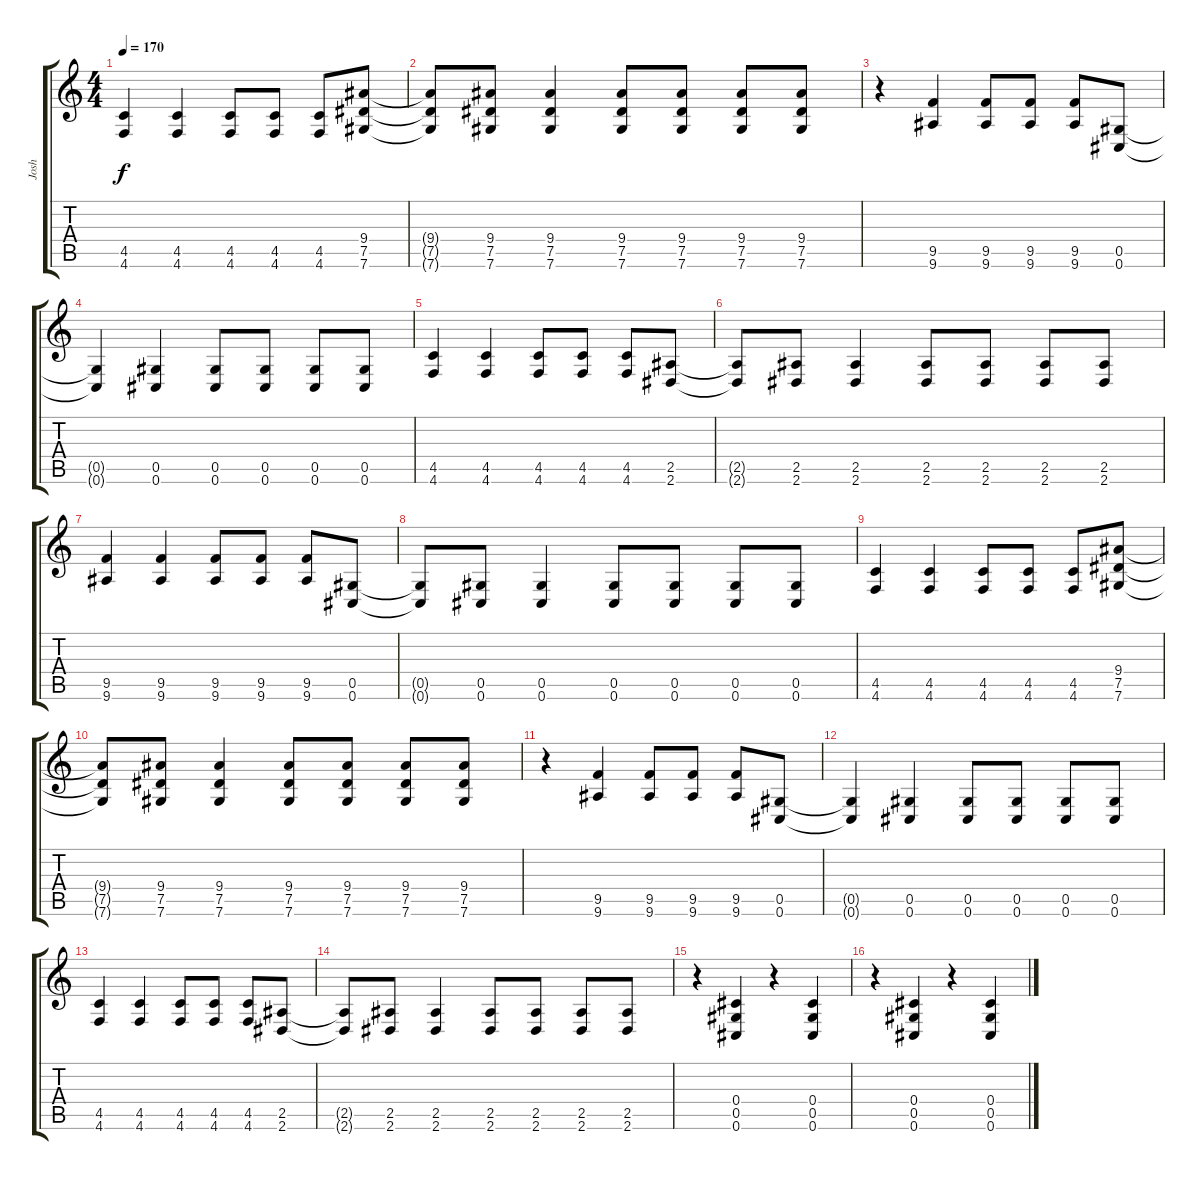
\track ("Josh" "Josh") {instrument distortionguitar}
\staff {score tabs}
\tuning (Eb4 Bb3 Gb3 Db3 Ab2 Db2) {hide}
\ts (4 4)
\tempo 170
\clef g2
\ks c
(4.5 4.6).4{dy f} (4.5 4.6).4 (4.5 4.6).8 (4.5 4.6).8 (4.5 4.6).8 (9.4 7.5 7.6).8 |
(9.4{t} 7.5{t} 7.6{t}).8 (9.4 7.5 7.6).8 (9.4 7.5 7.6).4 (9.4 7.5 7.6).8 (9.4 7.5 7.6).8 (9.4 7.5 7.6).8 (9.4 7.5 7.6).8 |
r.4 (9.5 9.6).4 (9.5 9.6).8 (9.5 9.6).8 (9.5 9.6).8 (0.5 0.6).8 |
(0.5{t} 0.6{t}).4 (0.5 0.6).4 (0.5 0.6).8 (0.5 0.6).8 (0.5 0.6).8 (0.5 0.6).8 |
(4.5 4.6).4 (4.5 4.6).4 (4.5 4.6).8 (4.5 4.6).8 (4.5 4.6).8 (2.5 2.6).8 |
(2.5{t} 2.6{t}).8 (2.5 2.6).8 (2.5 2.6).4 (2.5 2.6).8 (2.5 2.6).8 (2.5 2.6).8 (2.5 2.6).8 |
(9.5 9.6).4 (9.5 9.6).4 (9.5 9.6).8 (9.5 9.6).8 (9.5 9.6).8 (0.5 0.6).8 |
(0.5{t} 0.6{t}).8 (0.5 0.6).8 (0.5 0.6).4 (0.5 0.6).8 (0.5 0.6).8 (0.5 0.6).8 (0.5 0.6).8 |
(4.5 4.6).4 (4.5 4.6).4 (4.5 4.6).8 (4.5 4.6).8 (4.5 4.6).8 (9.4 7.5 7.6).8 |
(9.4{t} 7.5{t} 7.6{t}).8 (9.4 7.5 7.6).8 (9.4 7.5 7.6).4 (9.4 7.5 7.6).8 (9.4 7.5 7.6).8 (9.4 7.5 7.6).8 (9.4 7.5 7.6).8 |
r.4 (9.5 9.6).4 (9.5 9.6).8 (9.5 9.6).8 (9.5 9.6).8 (0.5 0.6).8 |
(0.5{t} 0.6{t}).4 (0.5 0.6).4 (0.5 0.6).8 (0.5 0.6).8 (0.5 0.6).8 (0.5 0.6).8 |
(4.5 4.6).4 (4.5 4.6).4 (4.5 4.6).8 (4.5 4.6).8 (4.5 4.6).8 (2.5 2.6).8 |
(2.5{t} 2.6{t}).8 (2.5 2.6).8 (2.5 2.6).4 (2.5 2.6).8 (2.5 2.6).8 (2.5 2.6).8 (2.5 2.6).8 |
r.4 (0.4 0.5 0.6).4 r.4 (0.4 0.5 0.6).4 |
r.4 (0.4 0.5 0.6).4 r.4 (0.4 0.5 0.6).4
